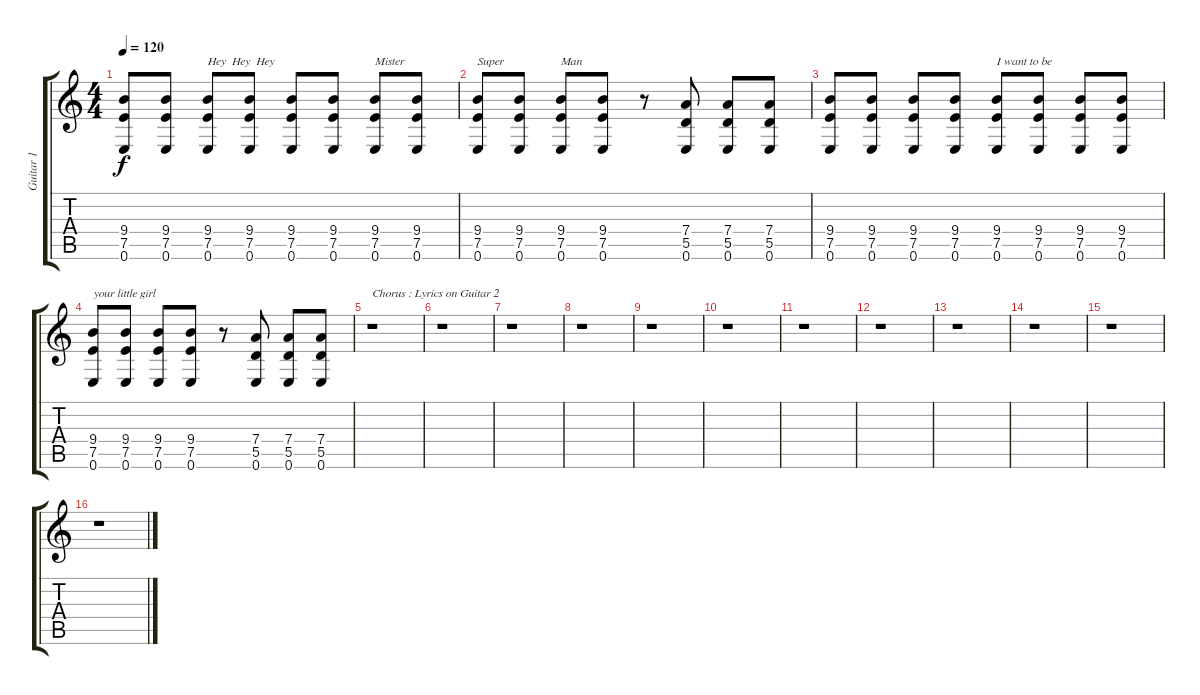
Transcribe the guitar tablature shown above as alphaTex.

\track ("Guitar 1" "Guitar 1") {instrument overdrivenguitar}
\staff {score tabs}
\tuning (E4 B3 G3 D3 A2 E2) {hide}
\ts (4 4)
\tempo 120
\clef g2
\ks c
(9.4 7.5 0.6).8{dy f} (9.4 7.5 0.6).8 (9.4 7.5 0.6).8{txt "Hey  Hey  Hey"} (9.4 7.5 0.6).8 (9.4 7.5 0.6).8 (9.4 7.5 0.6).8 (9.4 7.5 0.6).8{txt "Mister"} (9.4 7.5 0.6).8 |
(9.4 7.5 0.6).8{txt "Super"} (9.4 7.5 0.6).8 (9.4 7.5 0.6).8{txt "Man"} (9.4 7.5 0.6).8 r.8 (7.4 5.5 0.6).8 (7.4 5.5 0.6).8 (7.4 5.5 0.6).8 |
(9.4 7.5 0.6).8 (9.4 7.5 0.6).8 (9.4 7.5 0.6).8 (9.4 7.5 0.6).8 (9.4 7.5 0.6).8{txt "I want to be"} (9.4 7.5 0.6).8 (9.4 7.5 0.6).8 (9.4 7.5 0.6).8 |
(9.4 7.5 0.6).8{txt "your little girl"} (9.4 7.5 0.6).8 (9.4 7.5 0.6).8 (9.4 7.5 0.6).8 r.8 (7.4 5.5 0.6).8 (7.4 5.5 0.6).8 (7.4 5.5 0.6).8 |
r.1{txt "Chorus : Lyrics on Guitar 2"} |
r.1 |
r.1 |
r.1 |
r.1 |
r.1 |
r.1 |
r.1 |
r.1 |
r.1 |
r.1 |
r.1
